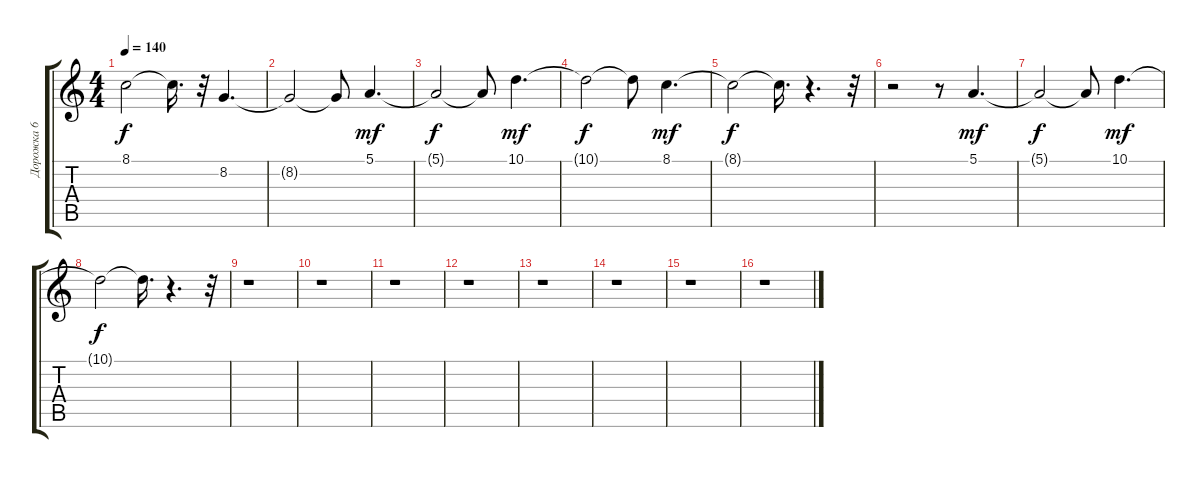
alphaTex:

\track ("Дорожка 6" "Дорожка 6") {instrument choiraahs}
\staff {score tabs}
\tuning (E4 B3 G3 D3 A2 E2) {hide}
\ts (4 4)
\tempo 140
\clef g2
\ks c
8.1{t}.2{dy f} 8.1{t}.16{d} r.32 8.2.4{d} |
8.2{t}.2 8.2{t}.8 5.1.4{d dy mf} |
5.1{t}.2{dy f} 5.1{t}.8 10.1.4{d dy mf} |
10.1{t}.2{dy f} 10.1{t}.8 8.1.4{d dy mf} |
8.1{t}.2{dy f} 8.1{t}.16{d} r.4{d} r.32 |
r.2 r.8 5.1.4{d dy mf} |
5.1{t}.2{dy f} 5.1{t}.8 10.1.4{d dy mf} |
10.1{t}.2{dy f} 10.1{t}.16{d} r.4{d} r.32 |
r.1 |
r.1 |
r.1 |
r.1 |
r.1 |
r.1 |
r.1 |
r.1
